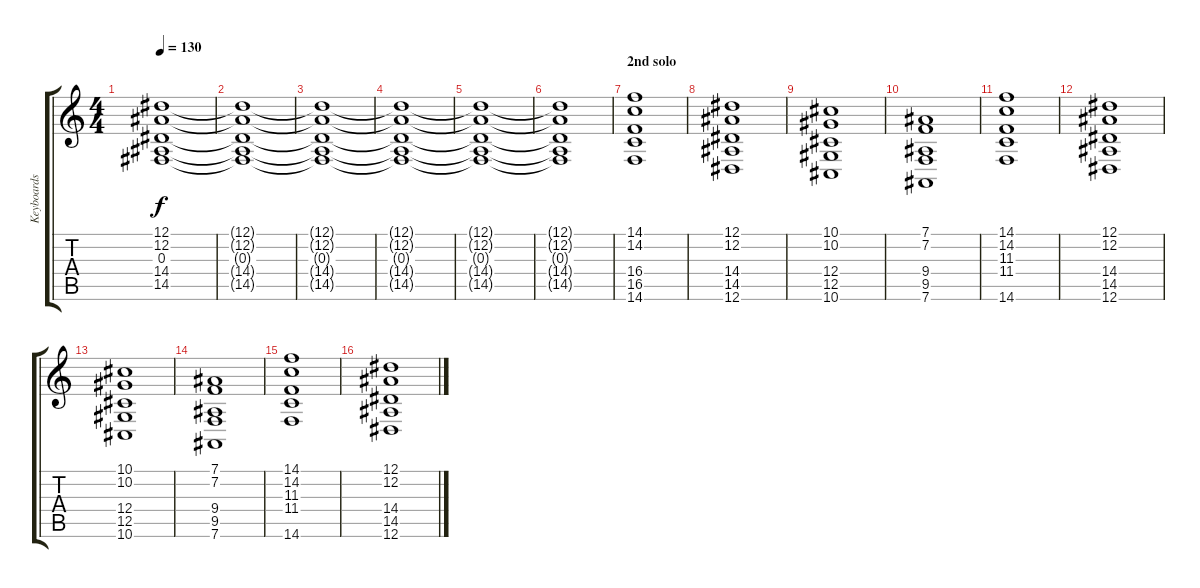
\track ("Keyboards" "Keyboards") {instrument lead1square}
\staff {score tabs}
\tuning (Eb4 Bb3 Gb3 Db3 Ab2 Eb2) {hide}
\ts (4 4)
\tempo 130
\clef g2
\ks c
(12.1{t} 12.2{t} 0.3{t} 14.4{t} 14.5{t}).1{dy f} |
(12.1{t} 12.2{t} 0.3{t} 14.4{t} 14.5{t}).1 |
(12.1{t} 12.2{t} 0.3{t} 14.4{t} 14.5{t}).1 |
(12.1{t} 12.2{t} 0.3{t} 14.4{t} 14.5{t}).1 |
(12.1{t} 12.2{t} 0.3{t} 14.4{t} 14.5{t}).1 |
(12.1{t} 12.2{t} 0.3{t} 14.4{t} 14.5{t}).1 |
\section ("" "2nd solo")
(14.1 14.2 16.4 16.5 14.6).1 |
(12.1 12.2 14.4 14.5 12.6).1 |
(10.1 10.2 12.4 12.5 10.6).1 |
(7.1 7.2 9.4 9.5 7.6).1 |
(14.1 14.2 11.3 11.4 14.6).1 |
(12.1 12.2 14.4 14.5 12.6).1 |
(10.1 10.2 12.4 12.5 10.6).1 |
(7.1 7.2 9.4 9.5 7.6).1 |
(14.1 14.2 11.3 11.4 14.6).1 |
(12.1 12.2 14.4 14.5 12.6).1
